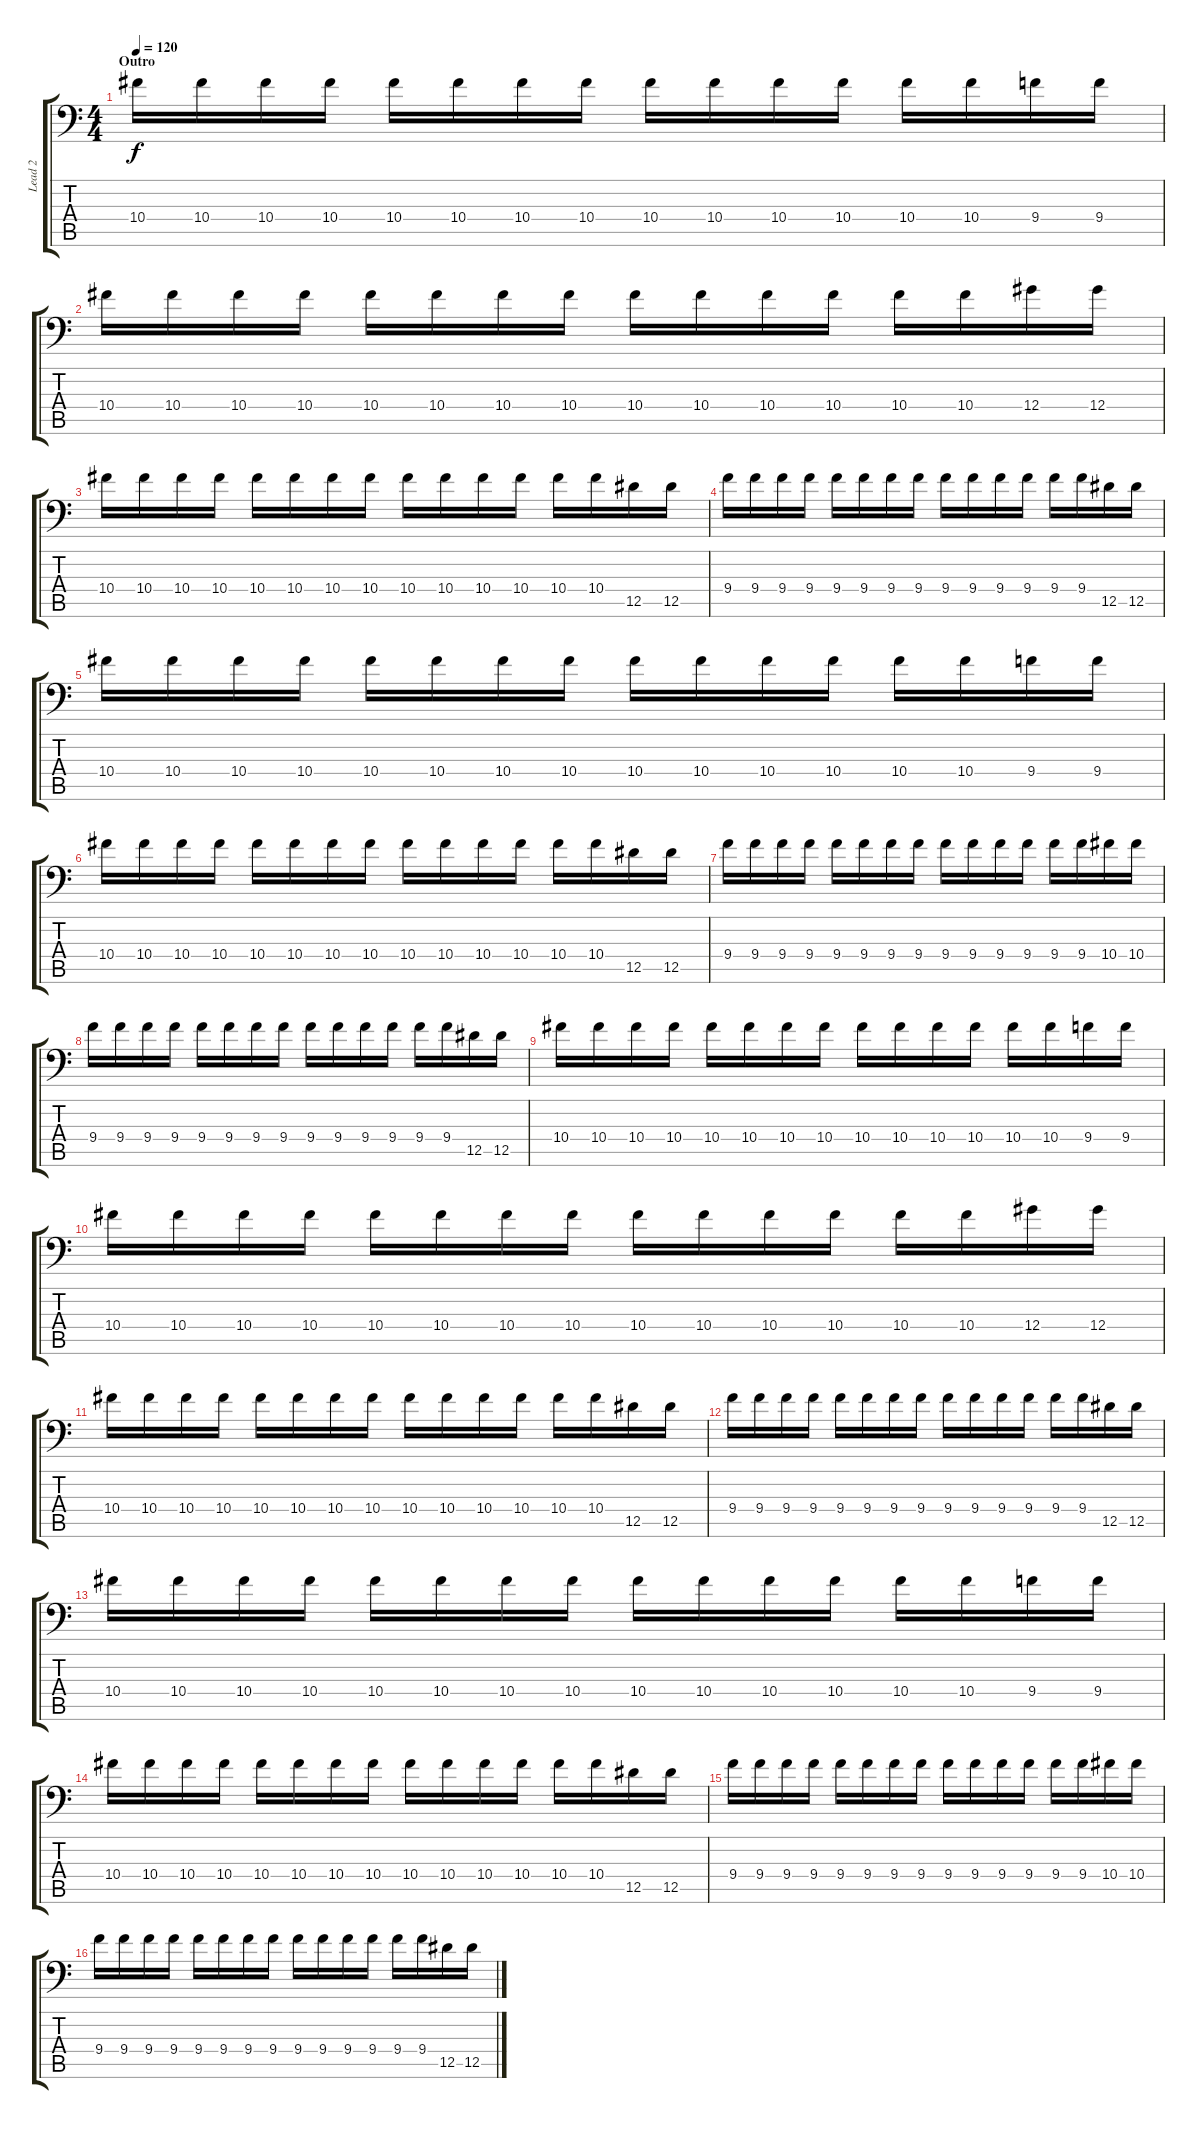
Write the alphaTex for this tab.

\track ("Lead 2" "Lead 2") {instrument overdrivenguitar}
\staff {score tabs}
\tuning (Bb3 F3 Db3 Ab2 Eb2 Bb1) {hide}
\ts (4 4)
\section ("" "Outro")
\tempo 120
\clef f4
\ks c
10.4.16{dy f} 10.4.16 10.4.16 10.4.16 10.4.16 10.4.16 10.4.16 10.4.16 10.4.16 10.4.16 10.4.16 10.4.16 10.4.16 10.4.16 9.4.16 9.4.16 |
10.4.16 10.4.16 10.4.16 10.4.16 10.4.16 10.4.16 10.4.16 10.4.16 10.4.16 10.4.16 10.4.16 10.4.16 10.4.16 10.4.16 12.4.16 12.4.16 |
10.4.16 10.4.16 10.4.16 10.4.16 10.4.16 10.4.16 10.4.16 10.4.16 10.4.16 10.4.16 10.4.16 10.4.16 10.4.16 10.4.16 12.5.16 12.5.16 |
9.4.16 9.4.16 9.4.16 9.4.16 9.4.16 9.4.16 9.4.16 9.4.16 9.4.16 9.4.16 9.4.16 9.4.16 9.4.16 9.4.16 12.5.16 12.5.16 |
10.4.16 10.4.16 10.4.16 10.4.16 10.4.16 10.4.16 10.4.16 10.4.16 10.4.16 10.4.16 10.4.16 10.4.16 10.4.16 10.4.16 9.4.16 9.4.16 |
10.4.16 10.4.16 10.4.16 10.4.16 10.4.16 10.4.16 10.4.16 10.4.16 10.4.16 10.4.16 10.4.16 10.4.16 10.4.16 10.4.16 12.5.16 12.5.16 |
9.4.16 9.4.16 9.4.16 9.4.16 9.4.16 9.4.16 9.4.16 9.4.16 9.4.16 9.4.16 9.4.16 9.4.16 9.4.16 9.4.16 10.4.16 10.4.16 |
9.4.16 9.4.16 9.4.16 9.4.16 9.4.16 9.4.16 9.4.16 9.4.16 9.4.16 9.4.16 9.4.16 9.4.16 9.4.16 9.4.16 12.5.16 12.5.16 |
10.4.16 10.4.16 10.4.16 10.4.16 10.4.16 10.4.16 10.4.16 10.4.16 10.4.16 10.4.16 10.4.16 10.4.16 10.4.16 10.4.16 9.4.16 9.4.16 |
10.4.16 10.4.16 10.4.16 10.4.16 10.4.16 10.4.16 10.4.16 10.4.16 10.4.16 10.4.16 10.4.16 10.4.16 10.4.16 10.4.16 12.4.16 12.4.16 |
10.4.16 10.4.16 10.4.16 10.4.16 10.4.16 10.4.16 10.4.16 10.4.16 10.4.16 10.4.16 10.4.16 10.4.16 10.4.16 10.4.16 12.5.16 12.5.16 |
9.4.16 9.4.16 9.4.16 9.4.16 9.4.16 9.4.16 9.4.16 9.4.16 9.4.16 9.4.16 9.4.16 9.4.16 9.4.16 9.4.16 12.5.16 12.5.16 |
10.4.16 10.4.16 10.4.16 10.4.16 10.4.16 10.4.16 10.4.16 10.4.16 10.4.16 10.4.16 10.4.16 10.4.16 10.4.16 10.4.16 9.4.16 9.4.16 |
10.4.16 10.4.16 10.4.16 10.4.16 10.4.16 10.4.16 10.4.16 10.4.16 10.4.16 10.4.16 10.4.16 10.4.16 10.4.16 10.4.16 12.5.16 12.5.16 |
9.4.16 9.4.16 9.4.16 9.4.16 9.4.16 9.4.16 9.4.16 9.4.16 9.4.16 9.4.16 9.4.16 9.4.16 9.4.16 9.4.16 10.4.16 10.4.16 |
9.4.16 9.4.16 9.4.16 9.4.16 9.4.16 9.4.16 9.4.16 9.4.16 9.4.16 9.4.16 9.4.16 9.4.16 9.4.16 9.4.16 12.5.16 12.5.16
